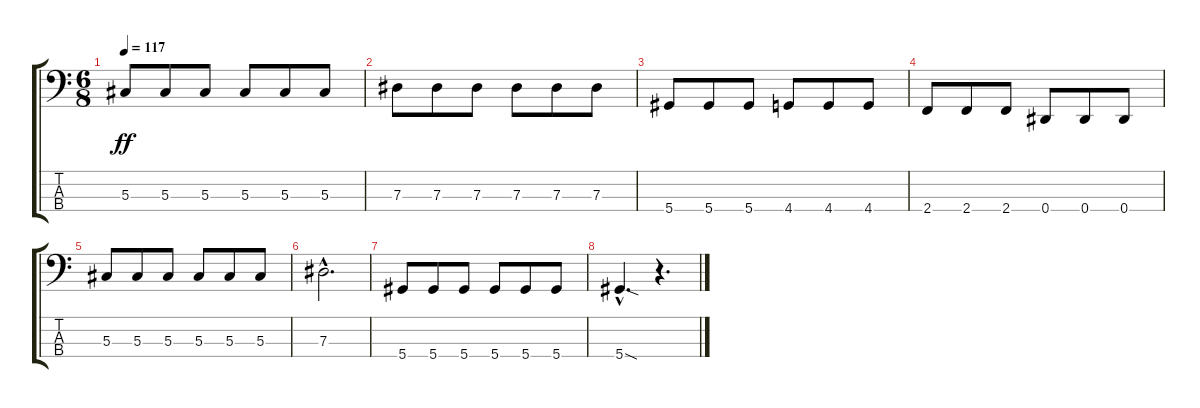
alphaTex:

\track "" {instrument electricbasspick}
\staff {score tabs}
\tuning (Gb2 Db2 Ab1 Eb1) {hide}
\ts (6 8)
\tempo 117
\clef f4
\ks c
5.3.8{dy ff} 5.3.8 5.3.8 5.3.8 5.3.8 5.3.8 |
7.3.8 7.3.8 7.3.8 7.3.8 7.3.8 7.3.8 |
5.4.8 5.4.8 5.4.8 4.4.8 4.4.8 4.4.8 |
2.4.8 2.4.8 2.4.8 0.4.8 0.4.8 0.4.8 |
5.3.8 5.3.8 5.3.8 5.3.8 5.3.8 5.3.8 |
7.3{hac}.2{d} |
5.4.8 5.4.8 5.4.8 5.4.8 5.4.8 5.4.8 |
5.4{sod hac}.4{d} r.4{d}
